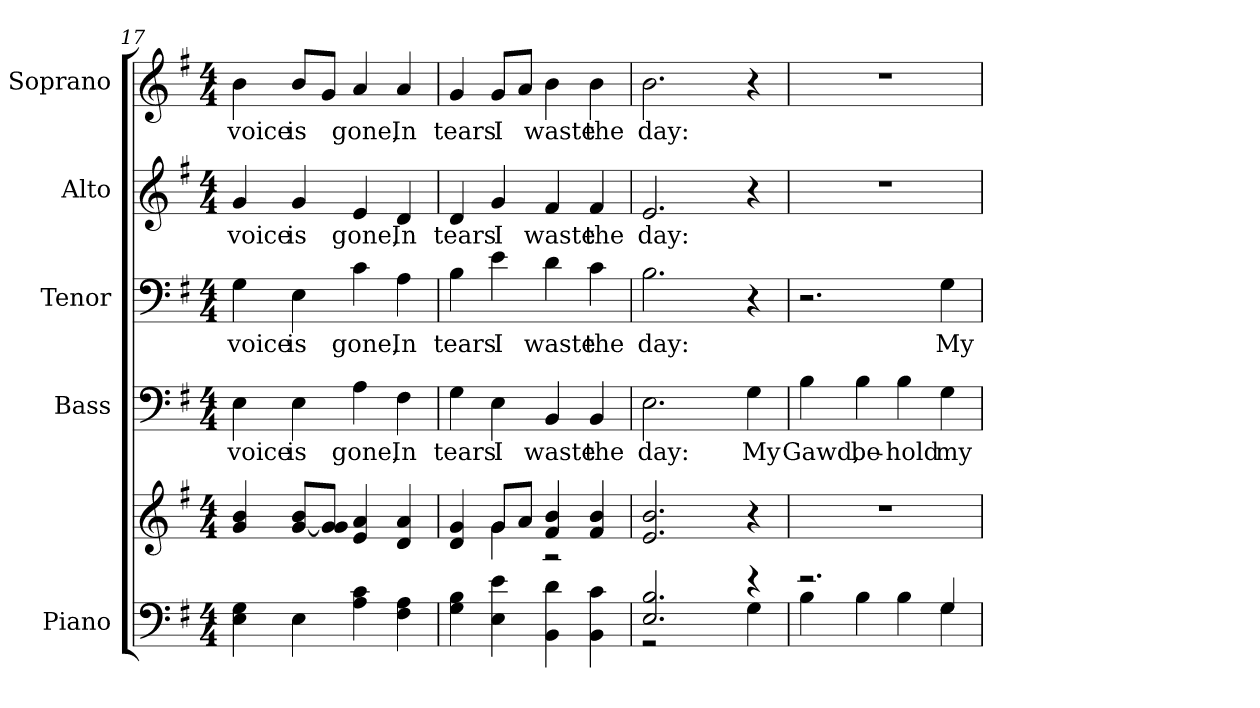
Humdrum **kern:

**kern	**kern	**kern	**text	**kern	**text	**kern	**text	**kern	**text
*part5	*part5	*part4	*part4	*part3	*part3	*part2	*part2	*part1	*part1
*staff6	*staff5	*staff4	*staff4	*staff3	*staff3	*staff2	*staff2	*staff1	*staff1
*I"Piano	*	*I"Bass	*	*I"Tenor	*	*I"Alto	*	*I"Soprano	*
*I'Pno.	*	*I'B.	*	*I'T.	*	*I'A.	*	*I'S.	*
*clefF4	*clefG2	*clefF4	*	*clefF4	*	*clefG2	*	*clefG2	*
*k[f#]	*k[f#]	*k[f#]	*	*k[f#]	*	*k[f#]	*	*k[f#]	*
*G:	*G:	*G:	*	*G:	*	*G:	*	*G:	*
*M4/4	*M4/4	*M4/4	*	*M4/4	*	*M4/4	*	*M4/4	*
=17	=17	=17	=17	=17	=17	=17	=17	=17	=17
*	*^	*	*	*	*	*	*	*	*
!	!	!	!	!LO:LY:b:color=#000000	!	!	!	!	!	!
!	!	!	!	!	!	!LO:LY:b:color=#000000	!	!	!	!
!	!	!	!	!	!	!	!	!LO:LY:b:color=#000000	!	!
!	!	!	!	!	!	!	!	!	!	!LO:LY:b:color=#000000
4Ei\ 4Gi	4gi/ 4bi	4ryy	4Ei\	voice	4Gi\	voice	4gi/	voice	4bi\	voice
!	!	!	!	!LO:LY:b:color=#000000	!	!	!	!	!	!
!	!	!	!	!	!	!LO:LY:b:color=#000000	!	!	!	!
!	!	!	!	!	!	!	!	!LO:LY:b:color=#000000	!	!
!	!	!	!	!	!	!	!	!	!	!LO:LY:b:color=#000000
4Ei\	4ryy	[<8gi/ 8biL	4Ei\	is	4Ei\	is	4gi/	is	8bi/L	is
.	.	8gi/] 8giJ	.	.	.	.	.	.	8gi/J	.
!	!	!	!	!LO:LY:b:color=#000000	!	!	!	!	!	!
!	!	!	!	!	!	!LO:LY:b:color=#000000	!	!	!	!
!	!	!	!	!	!	!	!	!LO:LY:b:color=#000000	!	!
!	!	!	!	!	!	!	!	!	!	!LO:LY:b:color=#000000
4Ai\ 4ci	4ei/ 4ai	2ryy	4Ai\	gone,	4ci\	gone,	4ei/	gone,	4ai/	gone,
!	!	!	!	!LO:LY:b:color=#000000	!	!	!	!	!	!
!	!	!	!	!	!	!LO:LY:b:color=#000000	!	!	!	!
!	!	!	!	!	!	!	!	!LO:LY:b:color=#000000	!	!
!	!	!	!	!	!	!	!	!	!	!LO:LY:b:color=#000000
4F#i\ 4Ai	4di/ 4ai	.	4F#i\	In	4Ai\	In	4di/	In	4ai/	In
!!LO:PB:g=z
=18	=18	=18	=18	=18	=18	=18	=18	=18	=18	=18
!	!	!	!	!LO:LY:b:color=#000000	!	!	!	!	!	!
!	!	!	!	!	!	!LO:LY:b:color=#000000	!	!	!	!
!	!	!	!	!	!	!	!	!LO:LY:b:color=#000000	!	!
!	!	!	!	!	!	!	!	!	!	!LO:LY:b:color=#000000
4Gi\ 4Bi	4di/ 4gi	4ryy	4Gi\	tears	4Bi\	tears	4di/	tears	4gi/	tears
!	!	!	!	!LO:LY:b:color=#000000	!	!	!	!	!	!
!	!	!	!	!	!	!LO:LY:b:color=#000000	!	!	!	!
!	!	!	!	!	!	!	!	!LO:LY:b:color=#000000	!	!
!	!	!	!	!	!	!	!	!	!	!LO:LY:b:color=#000000
4Ei\ 4ei	8gi/L	4gi\	4Ei\	I	4ei\	I	4gi/	I	8gi/L	I
.	8ai/J	.	.	.	.	.	.	.	8ai/J	.
!	!	!	!	!LO:LY:b:color=#000000	!	!	!	!	!	!
!	!	!	!	!	!	!LO:LY:b:color=#000000	!	!	!	!
!	!	!	!	!	!	!	!	!LO:LY:b:color=#000000	!	!
!	!	!	!	!	!	!	!	!	!	!LO:LY:b:color=#000000
4BBi\ 4di	4f#i/ 4bi	2r	4BBi/	waste	4di\	waste	4f#i/	waste	4bi\	waste
!	!	!	!	!LO:LY:b:color=#000000	!	!	!	!	!	!
!	!	!	!	!	!	!LO:LY:b:color=#000000	!	!	!	!
!	!	!	!	!	!	!	!	!LO:LY:b:color=#000000	!	!
!	!	!	!	!	!	!	!	!	!	!LO:LY:b:color=#000000
4BBi\ 4ci	4f#i/ 4bi	.	4BBi/	the	4ci\	the	4f#i/	the	4bi\	the
*	*v	*v	*	*	*	*	*	*	*	*
=19	=19	=19	=19	=19	=19	=19	=19	=19	=19
*^	*	*	*	*	*	*	*	*	*
!	!	!	!	!LO:LY:b:color=#000000	!	!	!	!	!	!
!	!	!	!	!	!	!LO:LY:b:color=#000000	!	!	!	!
!	!	!	!	!	!	!	!	!LO:LY:b:color=#000000	!	!
!	!	!	!	!	!	!	!	!	!	!LO:LY:b:color=#000000
2.Ei/ 2.Bi	2r	2.ei/ 2.bi	2.Ei\	day:	2.Bi\	day:	2.ei/	day:	2.bi\	day:
.	4ryy	.	.	.	.	.	.	.	.	.
!	!	!	!	!LO:LY:b:color=#000000	!	!	!	!	!	!
4r	4Gi\	4r	4Gi\	My	4r	.	4r	.	4r	.
=20	=20	=20	=20	=20	=20	=20	=20	=20	=20	=20
!	!	!	!	!LO:LY:b:color=#000000	!	!	!	!	!	!
2.r	4Bi\	1r	4Bi\	Gawd,	2.r	.	1r	.	1r	.
!	!	!	!	!LO:LY:b:color=#000000	!	!	!	!	!	!
.	4Bi\	.	4Bi\	be-	.	.	.	.	.	.
!	!	!	!	!LO:LY:b:color=#000000	!	!	!	!	!	!
.	4Bi\	.	4Bi\	-hold	.	.	.	.	.	.
!	!	!	!	!LO:LY:b:color=#000000	!	!	!	!	!	!
!	!	!	!	!	!	!LO:LY:b:color=#000000	!	!	!	!
4Gi/	4Gi\	.	4Gi\	my	4Gi\	My	.	.	.	.
*v	*v	*	*	*	*	*	*	*	*	*
=	=	=	=	=	=	=	=	=	=
*-	*-	*-	*-	*-	*-	*-	*-	*-	*-
